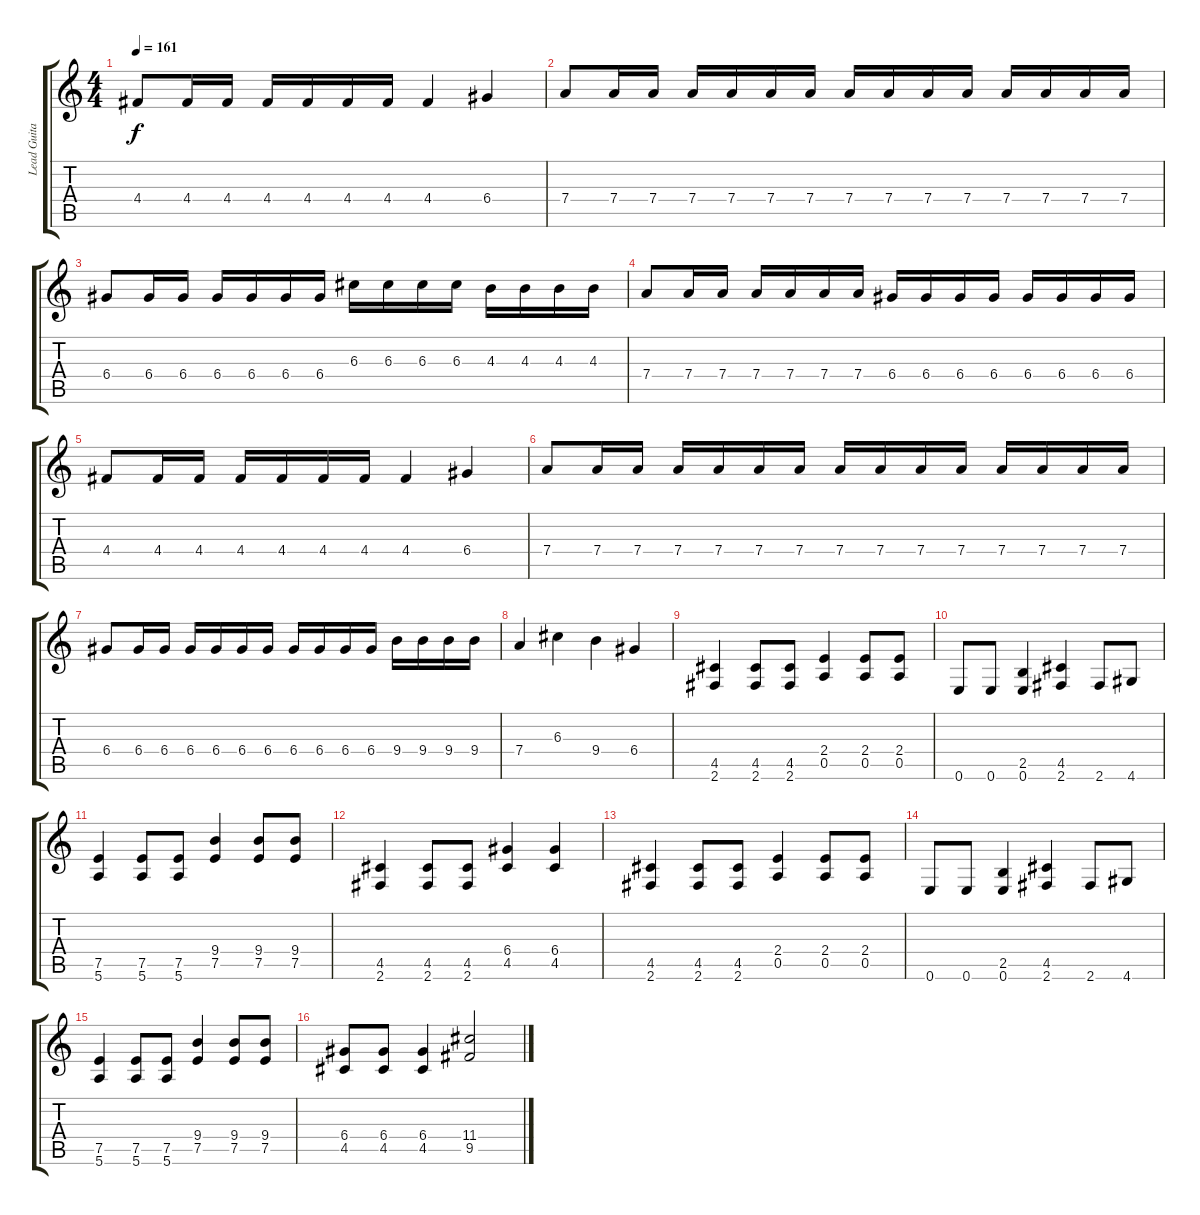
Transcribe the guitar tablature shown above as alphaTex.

\track ("Lead Guitar" "Lead Guita") {instrument distortionguitar}
\staff {score tabs}
\tuning (E4 B3 G3 D3 A2 E2) {hide}
\ts (4 4)
\tempo 161
\clef g2
\ks c
4.4.8{dy f} 4.4.16 4.4.16 4.4.16 4.4.16 4.4.16 4.4.16 4.4.4 6.4.4 |
7.4.8 7.4.16 7.4.16 7.4.16 7.4.16 7.4.16 7.4.16 7.4.16 7.4.16 7.4.16 7.4.16 7.4.16 7.4.16 7.4.16 7.4.16 |
6.4.8 6.4.16 6.4.16 6.4.16 6.4.16 6.4.16 6.4.16 6.3.16 6.3.16 6.3.16 6.3.16 4.3.16 4.3.16 4.3.16 4.3.16 |
7.4.8 7.4.16 7.4.16 7.4.16 7.4.16 7.4.16 7.4.16 6.4.16 6.4.16 6.4.16 6.4.16 6.4.16 6.4.16 6.4.16 6.4.16 |
4.4.8 4.4.16 4.4.16 4.4.16 4.4.16 4.4.16 4.4.16 4.4.4 6.4.4 |
7.4.8 7.4.16 7.4.16 7.4.16 7.4.16 7.4.16 7.4.16 7.4.16 7.4.16 7.4.16 7.4.16 7.4.16 7.4.16 7.4.16 7.4.16 |
6.4.8 6.4.16 6.4.16 6.4.16 6.4.16 6.4.16 6.4.16 6.4.16 6.4.16 6.4.16 6.4.16 9.4.16 9.4.16 9.4.16 9.4.16 |
7.4.4 6.3.4 9.4.4 6.4.4 |
(4.5 2.6).4 (4.5 2.6).8 (4.5 2.6).8 (2.4 0.5).4 (2.4 0.5).8 (2.4 0.5).8 |
0.6.8 0.6.8 (2.5 0.6).4 (4.5 2.6).4 2.6.8 4.6.8 |
(7.5 5.6).4 (7.5 5.6).8 (7.5 5.6).8 (9.4 7.5).4 (9.4 7.5).8 (9.4 7.5).8 |
(4.5 2.6).4 (4.5 2.6).8 (4.5 2.6).8 (6.4 4.5).4 (6.4 4.5).4 |
(4.5 2.6).4 (4.5 2.6).8 (4.5 2.6).8 (2.4 0.5).4 (2.4 0.5).8 (2.4 0.5).8 |
0.6.8 0.6.8 (2.5 0.6).4 (4.5 2.6).4 2.6.8 4.6.8 |
(7.5 5.6).4 (7.5 5.6).8 (7.5 5.6).8 (9.4 7.5).4 (9.4 7.5).8 (9.4 7.5).8 |
(6.4 4.5).8 (6.4 4.5).8 (6.4 4.5).4 (11.4 9.5).2
